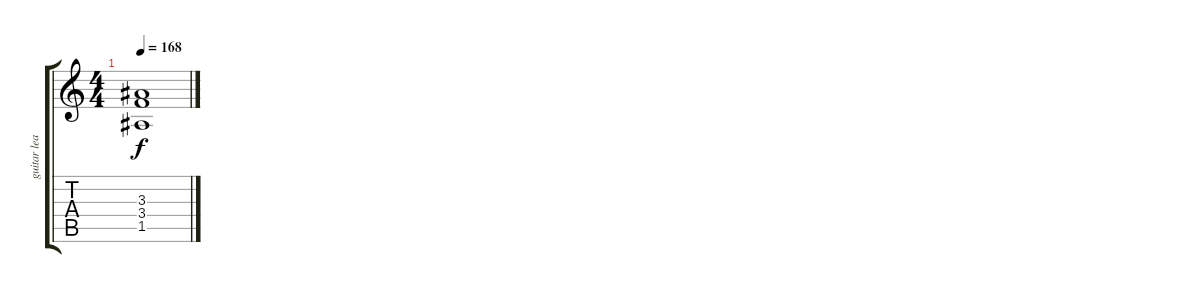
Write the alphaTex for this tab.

\track ("guitar lead" "guitar lea") {instrument distortionguitar}
\staff {score tabs}
\tuning (E4 B3 G3 D3 A2 E2) {hide}
\ts (4 4)
\tempo 168
\clef g2
\ks c
(3.3{t} 3.4{t} 1.5{t}).1{dy f}
